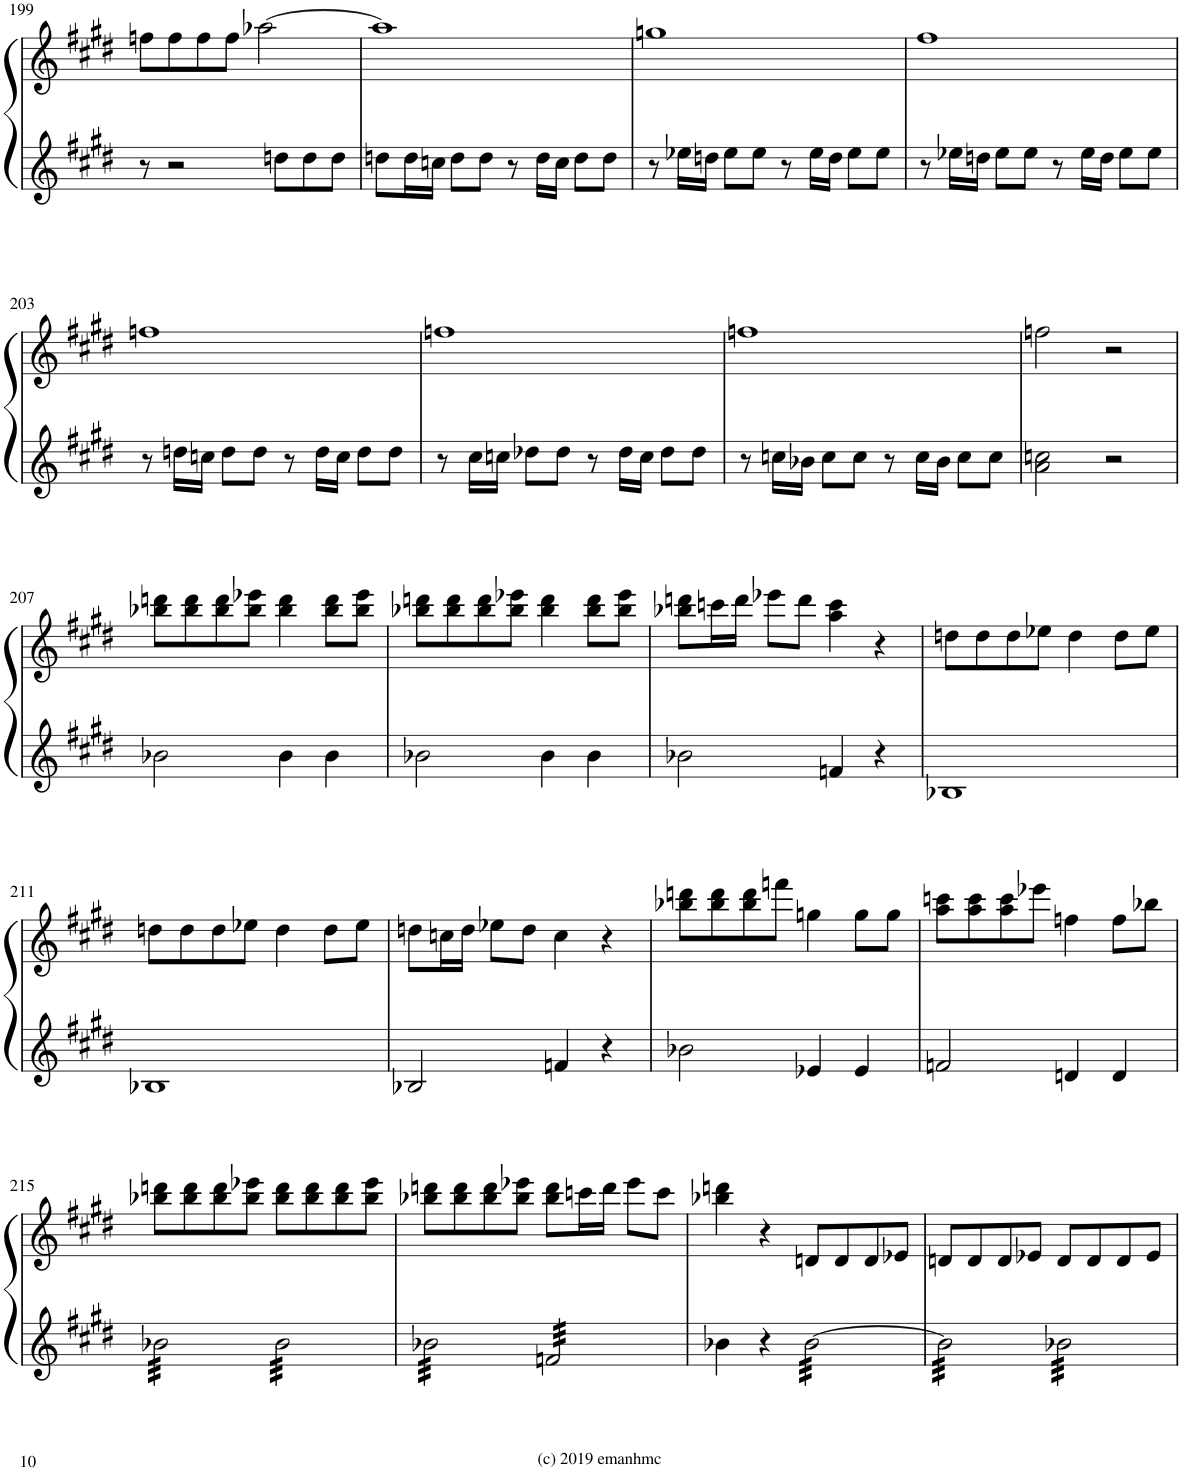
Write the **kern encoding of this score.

**kern	**kern
*part1	*part1
*staff2	*staff1
*I"Piano	*
*I'Pno.	*
!!LO:PB:g=z
*clefF4	*clefG2
*k[f#c#g#d#]	*k[f#c#g#d#]
*M4/4	*M4/4
*met(c)	*met(c)
=199	=199
8r	8ffn\L
2r	8ff\
.	8ff\
.	8ff\J
.	[2aa-X\
8ddn\L	.
8dd\	.
8dd\J	.
=200	=200
8ddn\L	1aa-]
16dd\L	.
16ccn\JJ	.
8dd\L	.
8dd\J	.
8r	.
16dd\LL	.
16cc\JJ	.
8dd\L	.
8dd\J	.
=201	=201
8r	1ggn
16ee-X\LL	.
16ddn\JJ	.
8ee-\L	.
8ee-\J	.
8r	.
16ee-\LL	.
16dd\JJ	.
8ee-\L	.
8ee-\J	.
=202	=202
8r	1ff#
16ee-X\LL	.
16ddn\JJ	.
8ee-\L	.
8ee-\J	.
8r	.
16ee-\LL	.
16dd\JJ	.
8ee-\L	.
8ee-\J	.
!!LO:LB:g=z
=203	=203
8r	1ffn
16ddn\LL	.
16ccn\JJ	.
8dd\L	.
8dd\J	.
8r	.
16dd\LL	.
16cc\JJ	.
8dd\L	.
8dd\J	.
=204	=204
8r	1ffn
16cc#\LL	.
16ccn\JJ	.
8dd-X\L	.
8dd-\J	.
8r	.
16dd-\LL	.
16cc\JJ	.
8dd-\L	.
8dd-\J	.
=205	=205
8r	1ffn
16ccn\LL	.
16b-X\JJ	.
8cc\L	.
8cc\J	.
8r	.
16cc\LL	.
16b-\JJ	.
8cc\L	.
8cc\J	.
=206	=206
2a\ 2ccn\	2ffn\
2r	2r
!!LO:LB:g=z
=207	=207
2b-X\	8bb-X\ 8dddn\L
.	8bb-\ 8ddd\
.	8bb-\ 8ddd\
.	8bb-\ 8eee-X\J
4b-\	4bb-\ 4ddd\
4b-\	8bb-\ 8ddd\L
.	8bb-\ 8eee-\J
=208	=208
2b-X\	8bb-X\ 8dddn\L
.	8bb-\ 8ddd\
.	8bb-\ 8ddd\
.	8bb-\ 8eee-X\J
4b-\	4bb-\ 4ddd\
4b-\	8bb-\ 8ddd\L
.	8bb-\ 8eee-\J
=209	=209
2b-X\	8bb-X\ 8dddn\L
.	16cccn\L
.	16ddd\JJ
.	8eee-X\L
.	8ddd\J
4fn/	4aa\ 4ccc\
4r	4r
=210	=210
1B-X	8ddn\L
.	8dd\
.	8dd\
.	8ee-X\J
.	4dd\
.	8dd\L
.	8ee-\J
!!LO:LB:g=z
=211	=211
1B-X	8ddn\L
.	8dd\
.	8dd\
.	8ee-X\J
.	4dd\
.	8dd\L
.	8ee-\J
=212	=212
2B-X/	8ddn\L
.	16ccn\L
.	16dd\JJ
.	8ee-X\L
.	8dd\J
4fn/	4cc\
4r	4r
=213	=213
2b-X\	8bb-X\ 8dddn\L
.	8bb-\ 8ddd\
.	8bb-\ 8ddd\
.	8fffn\J
4e-X/	4ggn\
4e-/	8gg\L
.	8gg\J
=214	=214
2fn/	8aa\ 8cccn\L
.	8aa\ 8ccc\
.	8aa\ 8ccc\
.	8eee-X\J
4dn/	4ffn\
4d/	8ff\L
.	8bb-X\J
!!LO:LB:g=z
=215	=215
*tremolo	*
32b-X\LLL	8bb-X\ 8dddn\L
32b-X\	.
32b-X\	.
32b-X\	.
32b-X\	8bb-\ 8ddd\
32b-X\	.
32b-X\	.
32b-X\	.
32b-X\	8bb-\ 8ddd\
32b-X\	.
32b-X\	.
32b-X\	.
32b-X\	8bb-\ 8eee-X\J
32b-X\	.
32b-X\	.
32b-X\JJJ	.
32b-\LLL	8bb-\ 8ddd\L
32b-\	.
32b-\	.
32b-\	.
32b-\	8bb-\ 8ddd\
32b-\	.
32b-\	.
32b-\	.
32b-\	8bb-\ 8ddd\
32b-\	.
32b-\	.
32b-\	.
32b-\	8bb-\ 8eee-\J
32b-\	.
32b-\	.
32b-\JJJ	.
=216	=216
32b-X\LLL	8bb-X\ 8dddn\L
32b-X\	.
32b-X\	.
32b-X\	.
32b-X\	8bb-\ 8ddd\
32b-X\	.
32b-X\	.
32b-X\	.
32b-X\	8bb-\ 8ddd\
32b-X\	.
32b-X\	.
32b-X\	.
32b-X\	8bb-\ 8eee-X\J
32b-X\	.
32b-X\	.
32b-X\JJJ	.
32fn/LLL	8bb-\ 8ddd\L
32fn/	.
32fn/	.
32fn/	.
32fn/	16cccn\L
32fn/	.
32fn/	16ddd\JJ
32fn/	.
32fn/	8eee-\L
32fn/	.
32fn/	.
32fn/	.
32fn/	8ccc\J
32fn/	.
32fn/	.
32fn/JJJ	.
*Xtremolo	*
=217	=217
4b-X\	4bb-X\ 4dddn\
4r	4r
*tremolo	*
[32b-\LLL	8dn/L
32b-\	.
32b-\	.
32b-\	.
32b-\	8d/
32b-\	.
32b-\	.
32b-\	.
32b-\	8d/
32b-\	.
32b-\	.
32b-\	.
32b-\	8e-X/J
32b-\	.
32b-\	.
32b-\JJJ	.
=218	=218
32b-\]LLL	8dn/L
32b-\	.
32b-\	.
32b-\	.
32b-\	8d/
32b-\	.
32b-\	.
32b-\	.
32b-\	8d/
32b-\	.
32b-\	.
32b-\	.
32b-\	8e-X/J
32b-\	.
32b-\	.
32b-\JJJ	.
32b-X\LLL	8d/L
32b-X\	.
32b-X\	.
32b-X\	.
32b-X\	8d/
32b-X\	.
32b-X\	.
32b-X\	.
32b-X\	8d/
32b-X\	.
32b-X\	.
32b-X\	.
32b-X\	8e-/J
32b-X\	.
32b-X\	.
32b-X\JJJ	.
*Xtremolo	*
=	=
*-	*-
